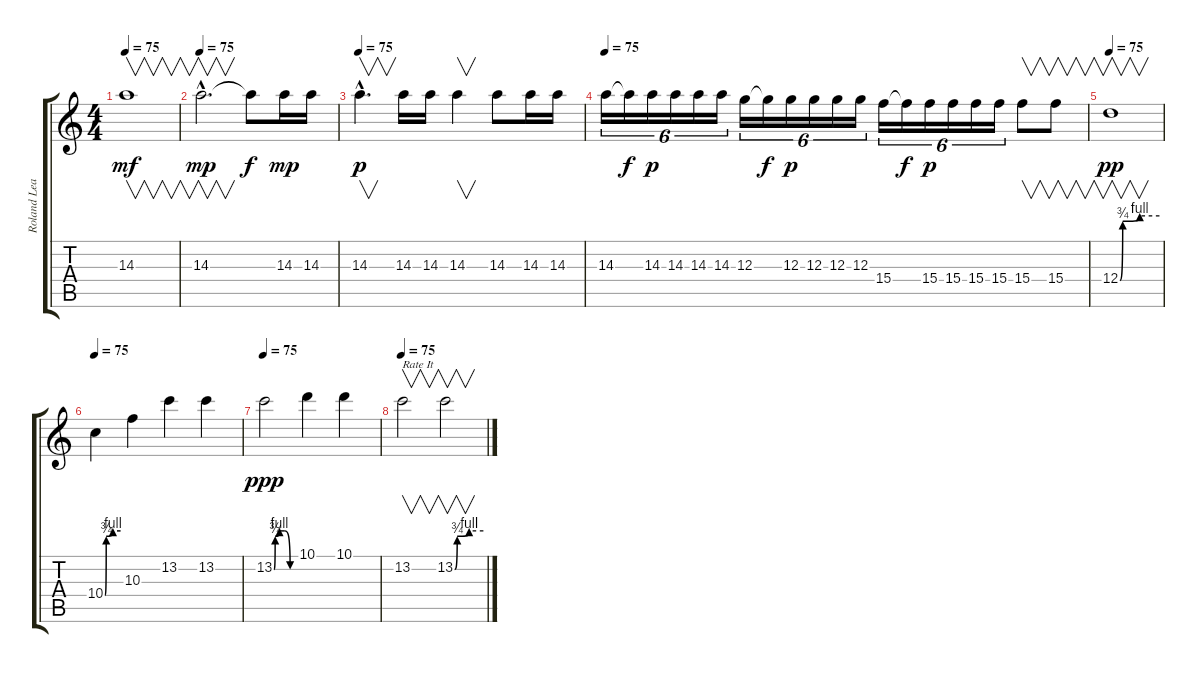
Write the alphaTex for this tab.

\track ("Roland Lead" "Roland Lea") {instrument overdrivenguitar}
\staff {score tabs}
\tuning (E4 B3 G3 D3 A2 E2) {hide}
\ts (4 4)
\tempo 75
\clef g2
\ks c
14.3.1{v dy mf} |
\tempo 75
14.3{hac}.2{v d dy mp} 14.3{t}.8{dy f} 14.3.16{dy mp} 14.3.16 |
\tempo 75
14.3{hac}.4{v d dy p} 14.3.16 14.3.16 14.3.4{v} 14.3.8 14.3.16 14.3.16 |
\tempo 75
14.3.16{tu (6 4)} 14.3{t}.16{tu (6 4) dy f} 14.3.16{tu (6 4) dy p} 14.3.16{tu (6 4)} 14.3.16{tu (6 4)} 14.3.16{tu (6 4)} 12.3.16{tu (6 4)} 12.3{t}.16{tu (6 4) dy f} 12.3.16{tu (6 4) dy p} 12.3.16{tu (6 4)} 12.3.16{tu (6 4)} 12.3.16{tu (6 4)} 15.4.16{tu (6 4)} 15.4{t}.16{tu (6 4) dy f} 15.4.16{tu (6 4) dy p} 15.4.16{tu (6 4)} 15.4.16{tu (6 4)} 15.4.16{tu (6 4)} 15.4.8{v} 15.4.8{v} |
\tempo 75
12.4{be (custom 0 0 4 3 30 4 60 4)}.1{v dy pp} |
\tempo 75
10.4{be (custom 0 0 4 3 30 4 60 4)}.4 10.3.4 13.2.4 13.2.4 |
\tempo 75
13.2{be (custom 0 0 3 3 15 4 30 4 45 0 60 0)}.2{dy ppp} 10.1.4 10.1.4 |
\tempo 75
13.2.2{v txt "Rate It"} 13.2{be (custom 0 0 5 3 30 4 60 4)}.2{v}
